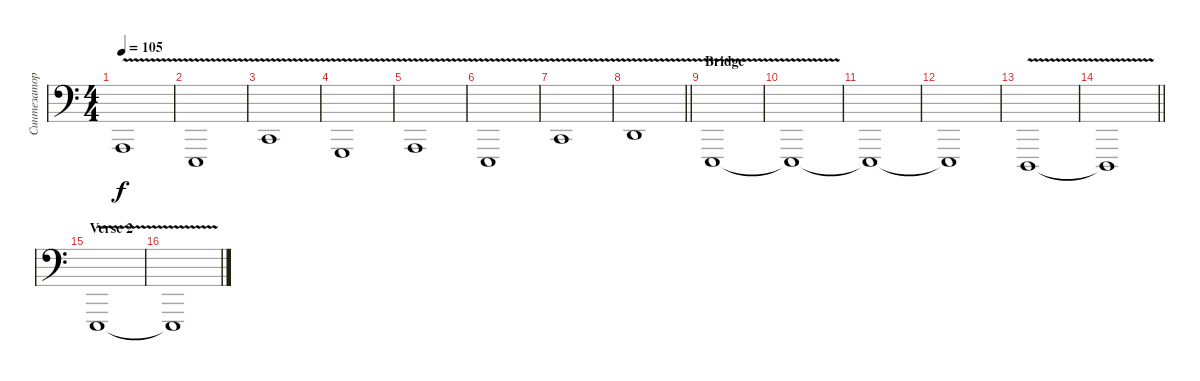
\track ("Синтезатор" "Синтезатор") {instrument synthstrings2}
\staff {score}
\tuning (E3 B2 G2 D2 A1 D1) {hide}
\ts (4 4)
\tempo 105
\clef f4
\ks c
7.6{v}.1{dy f} |
2.6{v}.1 |
10.6{v}.1 |
5.6{v}.1 |
7.6{v}.1 |
2.6{v}.1 |
10.6{v}.1 |
\barLineRight lightlight
12.6{v}.1 |
\section ("" "Bridge")
2.6{v}.1 |
2.6{t}.1 |
2.6{t}.1 |
2.6{t}.1 |
0.6{v}.1 |
\barLineRight lightlight
0.6{t}.1 |
\section ("" "Verse 2")
2.6{v}.1 |
2.6{t}.1
